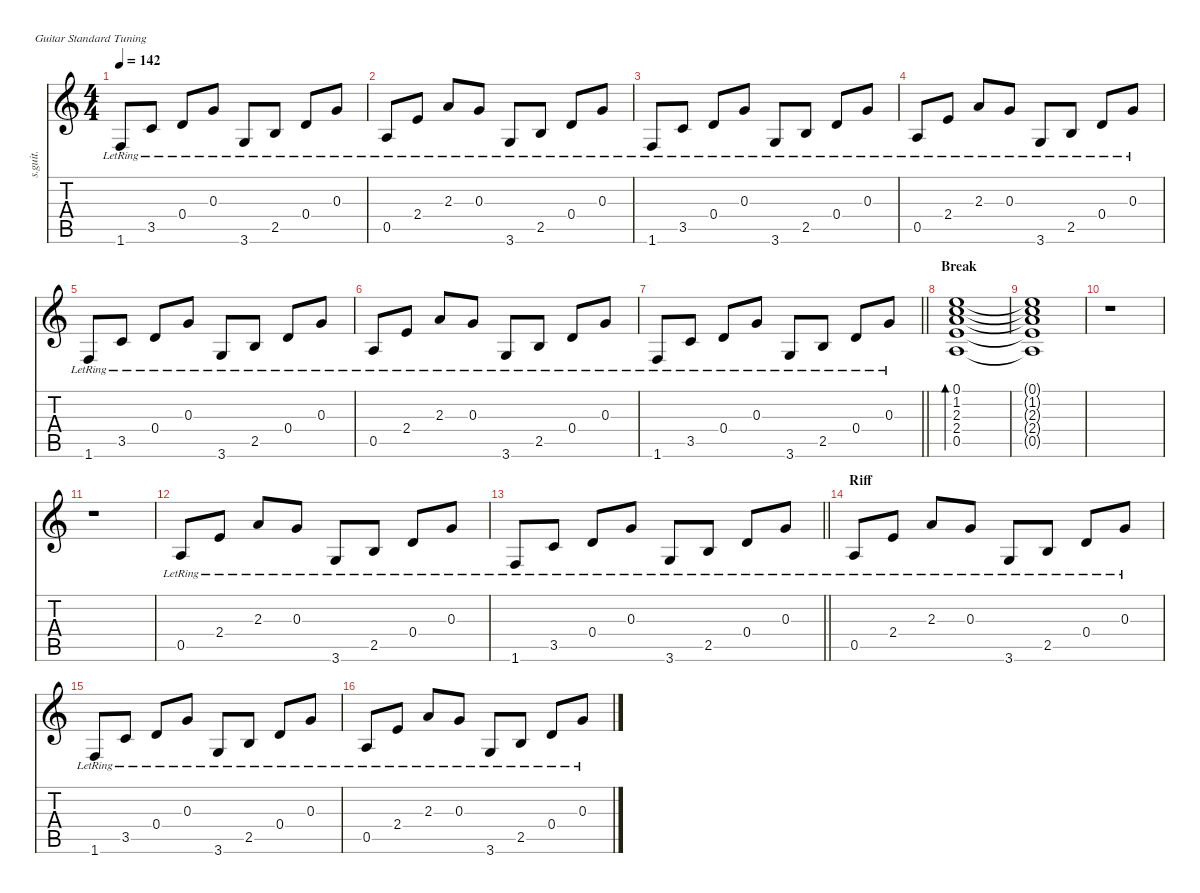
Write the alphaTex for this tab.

\defaultSystemsLayout 4
\hideDynamics
\bracketExtendMode nobrackets
\otherSystemsTrackNameOrientation horizontal
\track ("Guitar 2" "s.guit.") {defaultSystemsLayout 8 instrument acousticguitarsteel}
\staff {score tabs}
\tuning (E4 B3 G3 D3 A2 E2)
\ts (4 4)
\tempo 142
\clef g2
\ks c
1.6{lr}.8{dy f beam Up} 3.5{lr}.8{beam Up} 0.4{lr}.8{beam Up} 0.3{lr}.8{beam Up} 3.6{lr}.8{beam Up} 2.5{lr}.8{beam Up} 0.4{lr}.8{beam Up} 0.3{lr}.8{beam Up} |
0.5{lr}.8{beam Up} 2.4{lr}.8{beam Up} 2.3{lr}.8{beam Up} 0.3{lr}.8{beam Up} 3.6{lr}.8{beam Up} 2.5{lr}.8{beam Up} 0.4{lr}.8{beam Up} 0.3{lr}.8{beam Up} |
1.6{lr}.8{beam Up} 3.5{lr}.8{beam Up} 0.4{lr}.8{beam Up} 0.3{lr}.8{beam Up} 3.6{lr}.8{beam Up} 2.5{lr}.8{beam Up} 0.4{lr}.8{beam Up} 0.3{lr}.8{beam Up} |
0.5{lr}.8{beam Up} 2.4{lr}.8{beam Up} 2.3{lr}.8{beam Up} 0.3{lr}.8{beam Up} 3.6{lr}.8{beam Up} 2.5{lr}.8{beam Up} 0.4{lr}.8{beam Up} 0.3{lr}.8{beam Up} |
1.6{lr}.8{beam Up} 3.5{lr}.8{beam Up} 0.4{lr}.8{beam Up} 0.3{lr}.8{beam Up} 3.6{lr}.8{beam Up} 2.5{lr}.8{beam Up} 0.4{lr}.8{beam Up} 0.3{lr}.8{beam Up} |
0.5{lr}.8{beam Up} 2.4{lr}.8{beam Up} 2.3{lr}.8{beam Up} 0.3{lr}.8{beam Up} 3.6{lr}.8{beam Up} 2.5{lr}.8{beam Up} 0.4{lr}.8{beam Up} 0.3{lr}.8{beam Up} |
\barLineRight lightlight
1.6{lr}.8{beam Up} 3.5{lr}.8{beam Up} 0.4{lr}.8{beam Up} 0.3{lr}.8{beam Up} 3.6{lr}.8{beam Up} 2.5{lr}.8{beam Up} 0.4{lr}.8{beam Up} 0.3{lr}.8{beam Up} |
\section ("" "Break")
(0.1 1.2 2.3 2.4 0.5).1{bd 240 beam Up} |
(0.1{t} 1.2{t} 2.3{t} 2.4{t} 0.5{t}).1{beam Up} |
r.1{beam Down} |
r.1{beam Down} |
0.5{lr}.8{beam Up} 2.4{lr}.8{beam Up} 2.3{lr}.8{beam Up} 0.3{lr}.8{beam Up} 3.6{lr}.8{beam Up} 2.5{lr}.8{beam Up} 0.4{lr}.8{beam Up} 0.3{lr}.8{beam Up} |
\barLineRight lightlight
1.6{lr}.8{beam Up} 3.5{lr}.8{beam Up} 0.4{lr}.8{beam Up} 0.3{lr}.8{beam Up} 3.6{lr}.8{beam Up} 2.5{lr}.8{beam Up} 0.4{lr}.8{beam Up} 0.3{lr}.8{beam Up} |
\section ("" "Riff")
0.5{lr}.8{beam Up} 2.4{lr}.8{beam Up} 2.3{lr}.8{beam Up} 0.3{lr}.8{beam Up} 3.6{lr}.8{beam Up} 2.5{lr}.8{beam Up} 0.4{lr}.8{beam Up} 0.3{lr}.8{beam Up} |
1.6{lr}.8{beam Up} 3.5{lr}.8{beam Up} 0.4{lr}.8{beam Up} 0.3{lr}.8{beam Up} 3.6{lr}.8{beam Up} 2.5{lr}.8{beam Up} 0.4{lr}.8{beam Up} 0.3{lr}.8{beam Up} |
0.5{lr}.8{beam Up} 2.4{lr}.8{beam Up} 2.3{lr}.8{beam Up} 0.3{lr}.8{beam Up} 3.6{lr}.8{beam Up} 2.5{lr}.8{beam Up} 0.4{lr}.8{beam Up} 0.3{lr}.8{beam Up}
